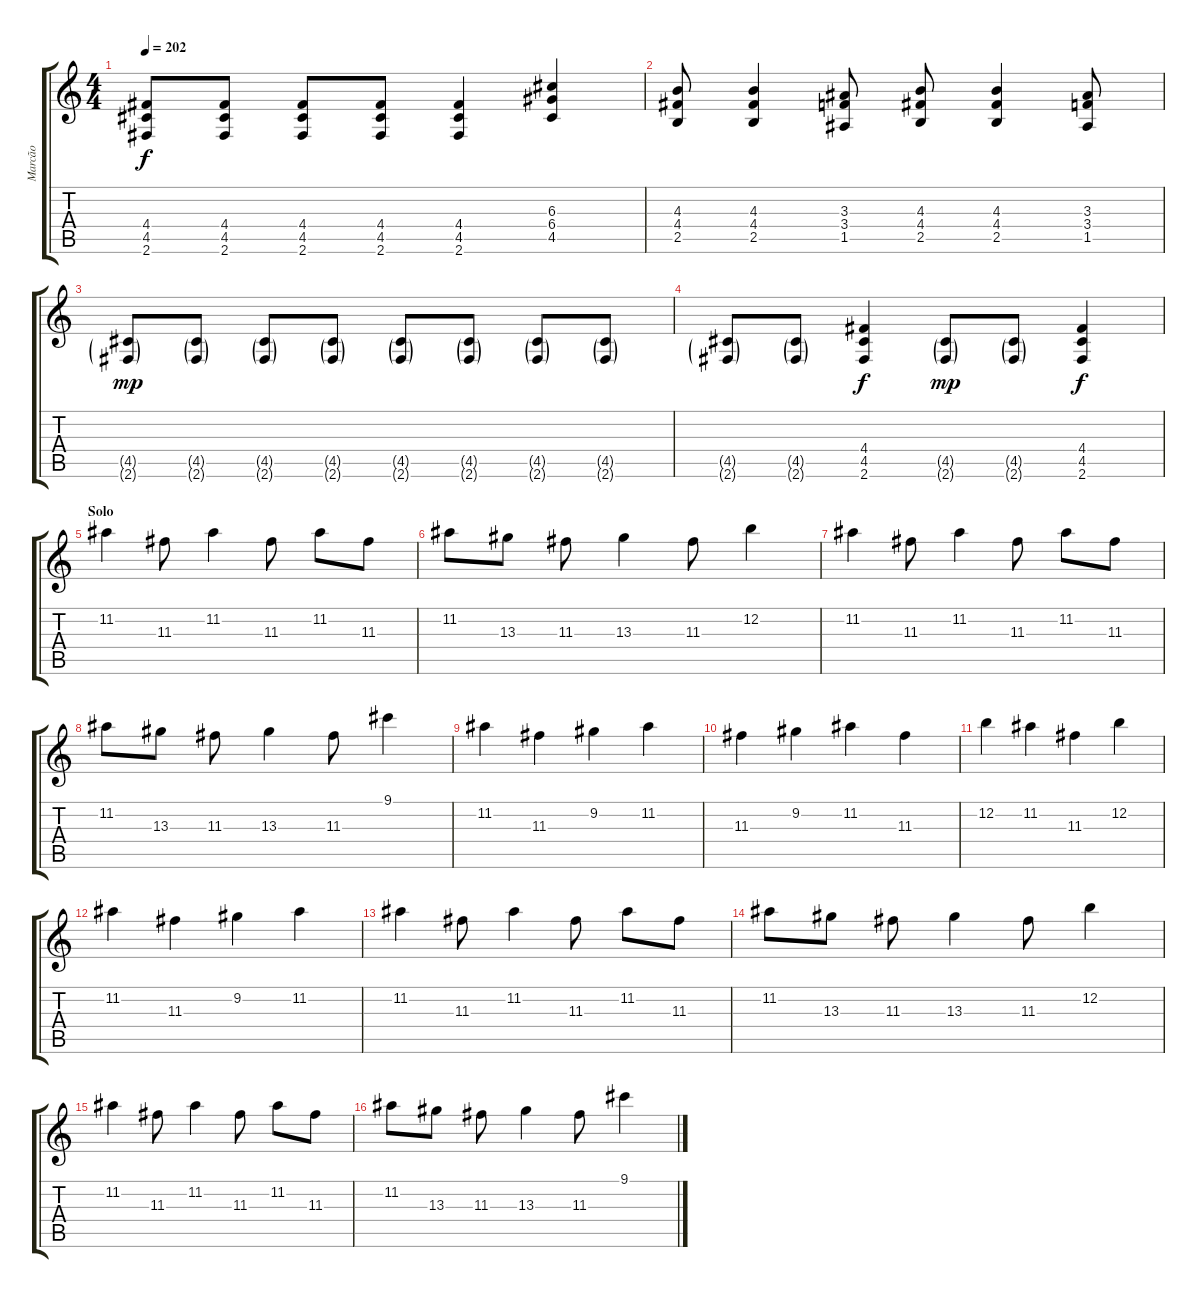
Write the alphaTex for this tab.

\track ("Marcão" "Marcão") {instrument distortionguitar}
\staff {score tabs}
\tuning (E4 B3 G3 D3 A2 E2) {hide}
\ts (4 4)
\tempo 202
\clef g2
\ks c
(4.4 4.5 2.6).8{dy f} (4.4 4.5 2.6).8 (4.4 4.5 2.6).8 (4.4 4.5 2.6).8 (4.4 4.5 2.6).4 (6.3 6.4 4.5).4 |
(4.3 4.4 2.5).8 (4.3 4.4 2.5).4 (3.3 3.4 1.5).8 (4.3 4.4 2.5).8 (4.3 4.4 2.5).4 (3.3 3.4 1.5).8 |
(4.5{g} 2.6{g}).8{dy mp instrument electricguitarmuted} (4.5{g} 2.6{g}).8 (4.5{g} 2.6{g}).8 (4.5{g} 2.6{g}).8 (4.5{g} 2.6{g}).8 (4.5{g} 2.6{g}).8 (4.5{g} 2.6{g}).8 (4.5{g} 2.6{g}).8 |
(4.5{g} 2.6{g}).8 (4.5{g} 2.6{g}).8 (4.4 4.5 2.6).4{dy f instrument distortionguitar} (4.5{g} 2.6{g}).8{dy mp instrument electricguitarmuted} (4.5{g} 2.6{g}).8 (4.4 4.5 2.6).4{dy f instrument distortionguitar} |
\section ("" "Solo")
11.2.4 11.3.8 11.2.4 11.3.8 11.2.8 11.3.8 |
11.2.8 13.3.8 11.3.8 13.3.4 11.3.8 12.2.4 |
11.2.4 11.3.8 11.2.4 11.3.8 11.2.8 11.3.8 |
11.2.8 13.3.8 11.3.8 13.3.4 11.3.8 9.1.4 |
11.2.4 11.3.4 9.2.4 11.2.4 |
11.3.4 9.2.4 11.2.4 11.3.4 |
12.2.4 11.2.4 11.3.4 12.2.4 |
11.2.4 11.3.4 9.2.4 11.2.4 |
11.2.4 11.3.8 11.2.4 11.3.8 11.2.8 11.3.8 |
11.2.8 13.3.8 11.3.8 13.3.4 11.3.8 12.2.4 |
11.2.4 11.3.8 11.2.4 11.3.8 11.2.8 11.3.8 |
11.2.8 13.3.8 11.3.8 13.3.4 11.3.8 9.1.4
